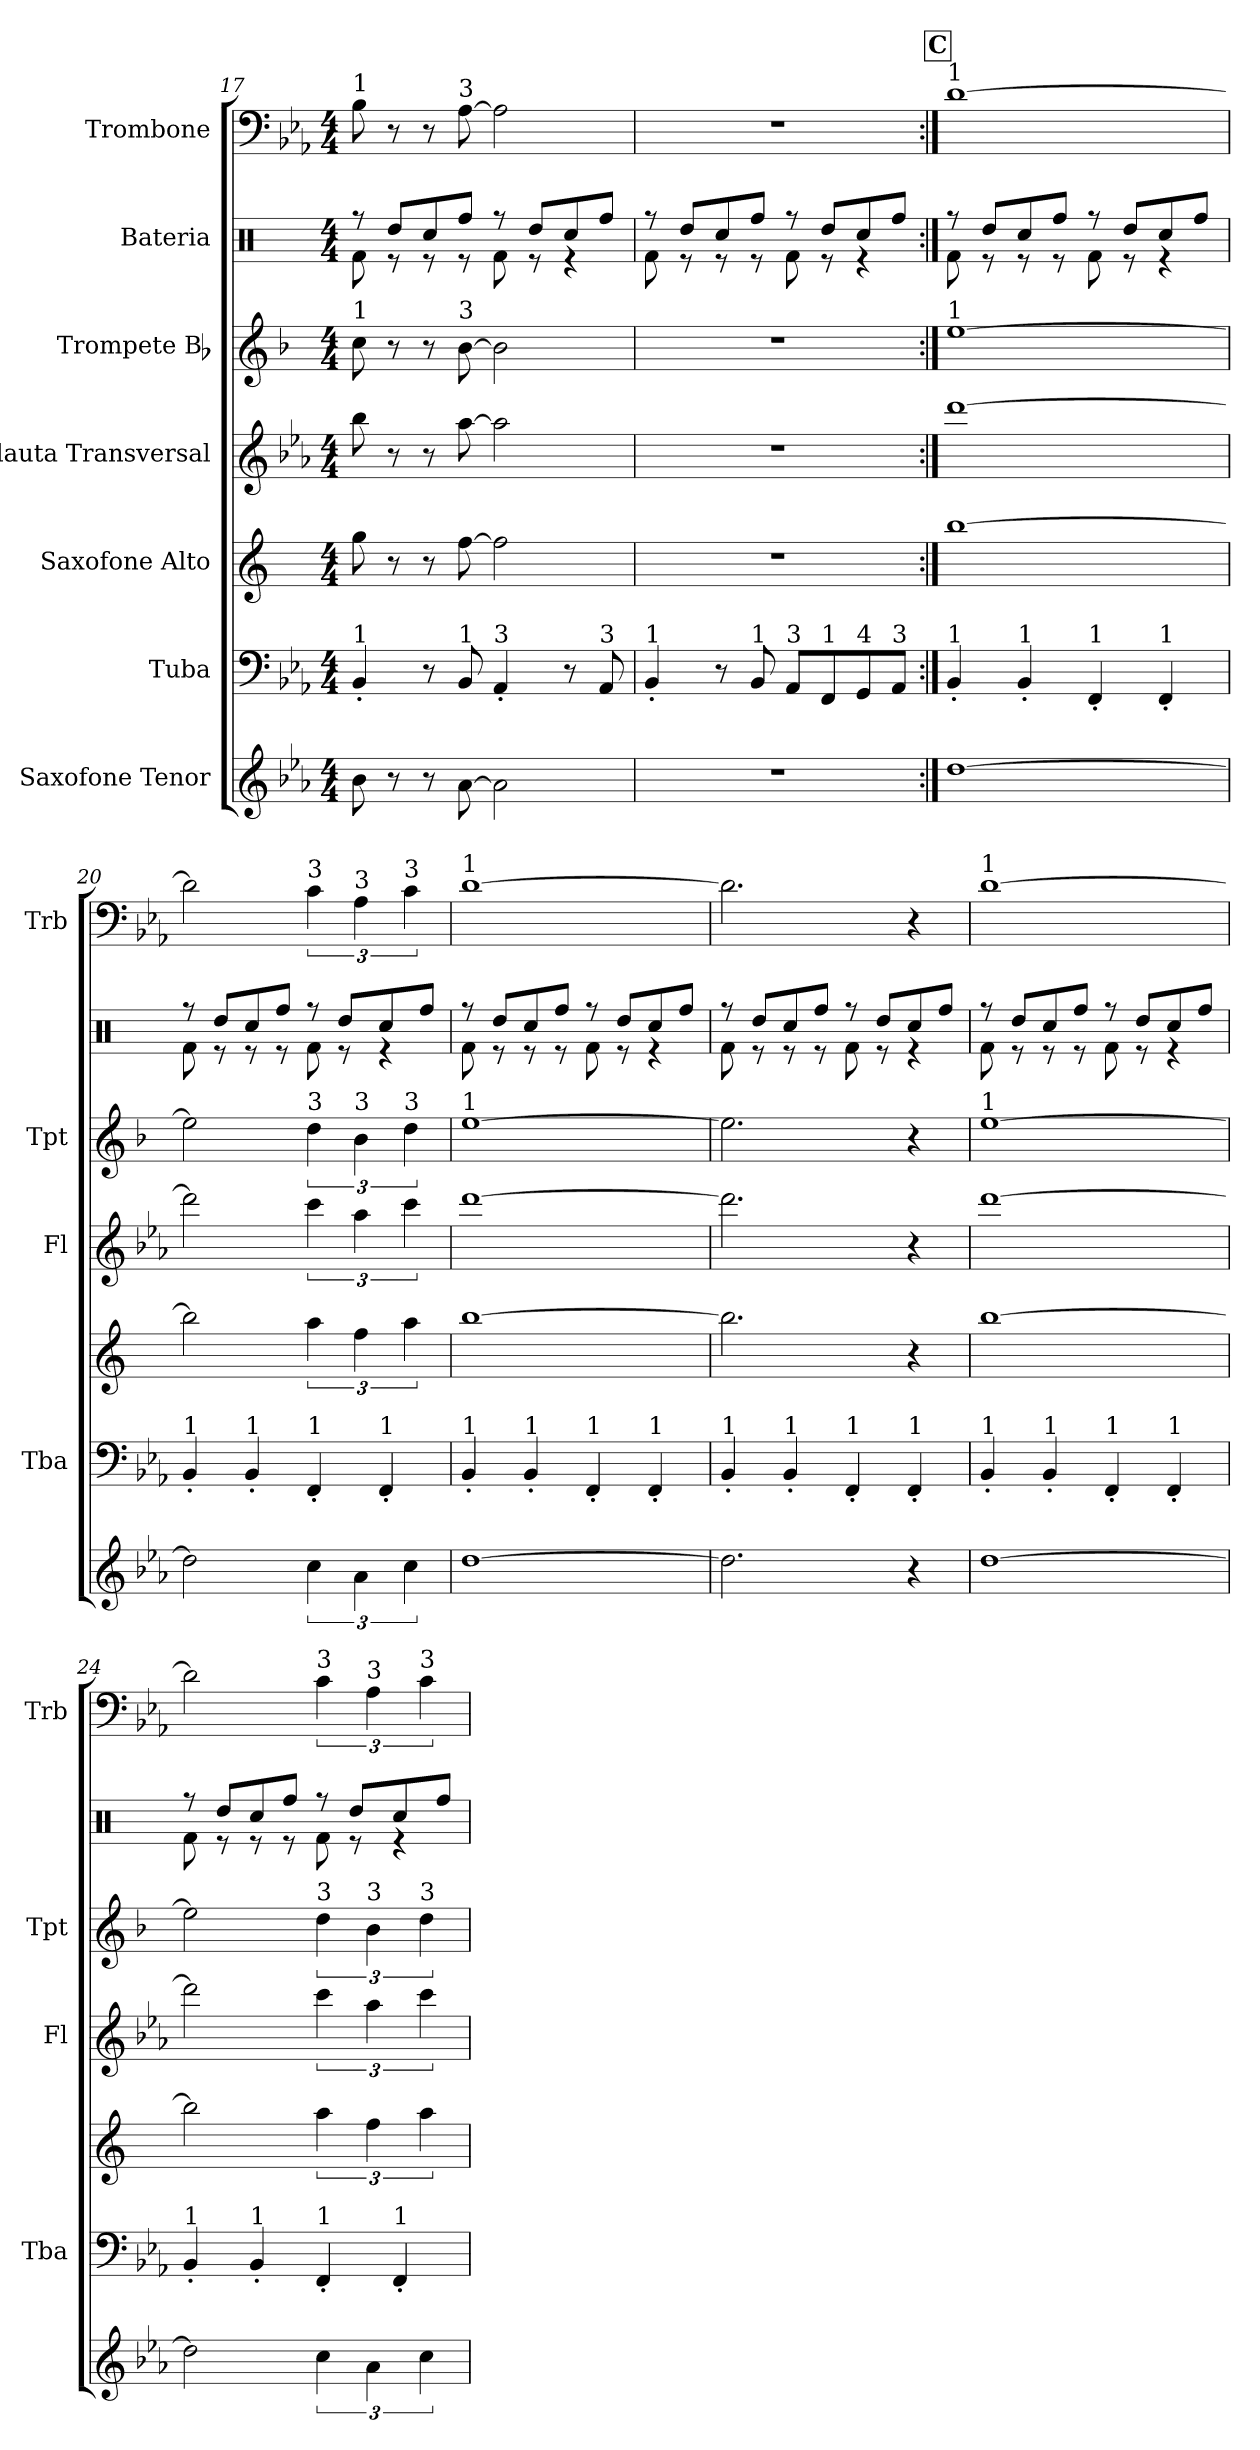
**kern	**kern	**kern	**kern	**kern	**kern	**kern
*part7	*part6	*part5	*part4	*part3	*part2	*part1
*staff7	*staff6	*staff5	*staff4	*staff3	*staff2	*staff1
*I"Saxofone Tenor	*I"Tuba	*I"Saxofone Alto	*I"Flauta Transversal	*I"Trompete Bb	*I"Bateria	*I"Trombone
*	*I'Tba	*	*I'Fl	*I'Tpt	*	*I'Trb
*clefG2	*clefF4	*clefG2	*clefG2	*clefG2	*clefX	*clefF4
*ITrd8c14	*	*ITrd5c9	*	*ITrd1c2	*	*
*k[b-e-a-]	*k[b-e-a-]	*k[b-e-a-]	*k[b-e-a-]	*k[b-e-a-]	*k[]	*k[b-e-a-]
*M4/4	*M4/4	*M4/4	*M4/4	*M4/4	*M4/4	*M4/4
=17	=17	=17	=17	=17	=17	=17
*	*	*	*	*	*^	*
!	!	!	!	!	!	!	!LO:TX:a:t=1
!	!	!	!	!LO:TX:a:t=1	!	!	!
!	!LO:TX:a:t=1	!	!	!	!	!	!
8B-\	4BB-'/	8b-\	8bb-\	8b-\	8r	8Rf\	8B-\
8r	.	8r	8r	8r	8Rdd/L	8r	8r
8r	8r	8r	8r	8r	8Rcc/	8r	8r
!	!	!	!	!	!	!	!LO:TX:a:t=3
!	!	!	!	!LO:TX:a:t=3	!	!	!
!	!LO:TX:a:t=1	!	!	!	!	!	!
[8A-\	8BB-/	[8a-\	[8aa-\	[8a-\	8Rff/J	8r	[8A-\
!	!LO:TX:a:t=3	!	!	!	!	!	!
2A-\]	4AA-'/	2a-\]	2aa-\]	2a-\]	8r	8Rf\	2A-\]
.	.	.	.	.	8Rdd/L	8r	.
.	8r	.	.	.	8Rcc/	4r	.
!	!LO:TX:a:t=3	!	!	!	!	!	!
.	8AA-/	.	.	.	8Rff/J	.	.
=18	=18	=18	=18	=18	=18	=18	=18
!	!LO:TX:a:t=1	!	!	!	!	!	!
1r	4BB-'/	1r	1r	1r	8r	8Rf\	1r
.	.	.	.	.	8Rdd/L	8r	.
.	8r	.	.	.	8Rcc/	8r	.
!	!LO:TX:a:t=1	!	!	!	!	!	!
.	8BB-/	.	.	.	8Rff/J	8r	.
!	!LO:TX:a:t=3	!	!	!	!	!	!
.	8AA-/L	.	.	.	8r	8Rf\	.
!	!LO:TX:a:t=1	!	!	!	!	!	!
.	8FF/	.	.	.	8Rdd/L	8r	.
!	!LO:TX:a:t=4	!	!	!	!	!	!
.	8GG/	.	.	.	8Rcc/	4r	.
!	!LO:TX:a:t=3	!	!	!	!	!	!
.	8AA-/J	.	.	.	8Rff/J	.	.
!!LO:PB:g=z
!!LO:REH:place=s1:a:B:fs=14:t=C
=19:|!	=19:|!	=19:|!	=19:|!	=19:|!	=19:|!	=19:|!	=19:|!
!	!	!	!	!	!	!	!LO:TX:a:t=1
!	!	!	!	!LO:TX:a:t=1	!	!	!
!	!LO:TX:a:t=1	!	!	!	!	!	!
[1d	4BB-'/	[1dd	[1ddd	[1dd	8r	8Rf\	[1d
.	.	.	.	.	8Rdd/L	8r	.
!	!LO:TX:a:t=1	!	!	!	!	!	!
.	4BB-'/	.	.	.	8Rcc/	8r	.
.	.	.	.	.	8Rff/J	8r	.
!	!LO:TX:a:t=1	!	!	!	!	!	!
.	4FF'/	.	.	.	8r	8Rf\	.
.	.	.	.	.	8Rdd/L	8r	.
!	!LO:TX:a:t=1	!	!	!	!	!	!
.	4FF'/	.	.	.	8Rcc/	4r	.
.	.	.	.	.	8Rff/J	.	.
=20	=20	=20	=20	=20	=20	=20	=20
!	!LO:TX:a:t=1	!	!	!	!	!	!
2d\]	4BB-'/	2dd\]	2ddd\]	2dd\]	8r	8Rf\	2d\]
.	.	.	.	.	8Rdd/L	8r	.
!	!LO:TX:a:t=1	!	!	!	!	!	!
.	4BB-'/	.	.	.	8Rcc/	8r	.
.	.	.	.	.	8Rff/J	8r	.
!	!	!	!	!	!	!	!LO:TX:a:t=3
!	!	!	!	!LO:TX:a:t=3	!	!	!
!	!LO:TX:a:t=1	!	!	!	!	!	!
6c\	4FF'/	6cc\	6ccc\	6cc\	8r	8Rf\	6c\
.	.	.	.	.	8Rdd/L	8r	.
!	!	!	!	!	!	!	!LO:TX:a:t=3
!	!	!	!	!LO:TX:a:t=3	!	!	!
6A-\	.	6a-\	6aa-\	6a-\	.	.	6A-\
!	!LO:TX:a:t=1	!	!	!	!	!	!
.	4FF'/	.	.	.	8Rcc/	4r	.
!	!	!	!	!	!	!	!LO:TX:a:t=3
!	!	!	!	!LO:TX:a:t=3	!	!	!
6c\	.	6cc\	6ccc\	6cc\	.	.	6c\
.	.	.	.	.	8Rff/J	.	.
=21	=21	=21	=21	=21	=21	=21	=21
!	!	!	!	!	!	!	!LO:TX:a:t=1
!	!	!	!	!LO:TX:a:t=1	!	!	!
!	!LO:TX:a:t=1	!	!	!	!	!	!
[1d	4BB-'/	[1dd	[1ddd	[1dd	8r	8Rf\	[1d
.	.	.	.	.	8Rdd/L	8r	.
!	!LO:TX:a:t=1	!	!	!	!	!	!
.	4BB-'/	.	.	.	8Rcc/	8r	.
.	.	.	.	.	8Rff/J	8r	.
!	!LO:TX:a:t=1	!	!	!	!	!	!
.	4FF'/	.	.	.	8r	8Rf\	.
.	.	.	.	.	8Rdd/L	8r	.
!	!LO:TX:a:t=1	!	!	!	!	!	!
.	4FF'/	.	.	.	8Rcc/	4r	.
.	.	.	.	.	8Rff/J	.	.
=22	=22	=22	=22	=22	=22	=22	=22
!	!LO:TX:a:t=1	!	!	!	!	!	!
2.d\]	4BB-'/	2.dd\]	2.ddd\]	2.dd\]	8r	8Rf\	2.d\]
.	.	.	.	.	8Rdd/L	8r	.
!	!LO:TX:a:t=1	!	!	!	!	!	!
.	4BB-'/	.	.	.	8Rcc/	8r	.
.	.	.	.	.	8Rff/J	8r	.
!	!LO:TX:a:t=1	!	!	!	!	!	!
.	4FF'/	.	.	.	8r	8Rf\	.
.	.	.	.	.	8Rdd/L	8r	.
!	!LO:TX:a:t=1	!	!	!	!	!	!
4r	4FF'/	4r	4r	4r	8Rcc/	4r	4r
.	.	.	.	.	8Rff/J	.	.
=23	=23	=23	=23	=23	=23	=23	=23
!	!	!	!	!	!	!	!LO:TX:a:t=1
!	!	!	!	!LO:TX:a:t=1	!	!	!
!	!LO:TX:a:t=1	!	!	!	!	!	!
[1d	4BB-'/	[1dd	[1ddd	[1dd	8r	8Rf\	[1d
.	.	.	.	.	8Rdd/L	8r	.
!	!LO:TX:a:t=1	!	!	!	!	!	!
.	4BB-'/	.	.	.	8Rcc/	8r	.
.	.	.	.	.	8Rff/J	8r	.
!	!LO:TX:a:t=1	!	!	!	!	!	!
.	4FF'/	.	.	.	8r	8Rf\	.
.	.	.	.	.	8Rdd/L	8r	.
!	!LO:TX:a:t=1	!	!	!	!	!	!
.	4FF'/	.	.	.	8Rcc/	4r	.
.	.	.	.	.	8Rff/J	.	.
!!LO:PB:g=z
=24	=24	=24	=24	=24	=24	=24	=24
!	!LO:TX:a:t=1	!	!	!	!	!	!
2d\]	4BB-'/	2dd\]	2ddd\]	2dd\]	8r	8Rf\	2d\]
.	.	.	.	.	8Rdd/L	8r	.
!	!LO:TX:a:t=1	!	!	!	!	!	!
.	4BB-'/	.	.	.	8Rcc/	8r	.
.	.	.	.	.	8Rff/J	8r	.
!	!	!	!	!	!	!	!LO:TX:a:t=3
!	!	!	!	!LO:TX:a:t=3	!	!	!
!	!LO:TX:a:t=1	!	!	!	!	!	!
6c\	4FF'/	6cc\	6ccc\	6cc\	8r	8Rf\	6c\
.	.	.	.	.	8Rdd/L	8r	.
!	!	!	!	!	!	!	!LO:TX:a:t=3
!	!	!	!	!LO:TX:a:t=3	!	!	!
6A-\	.	6a-\	6aa-\	6a-\	.	.	6A-\
!	!LO:TX:a:t=1	!	!	!	!	!	!
.	4FF'/	.	.	.	8Rcc/	4r	.
!	!	!	!	!	!	!	!LO:TX:a:t=3
!	!	!	!	!LO:TX:a:t=3	!	!	!
6c\	.	6cc\	6ccc\	6cc\	.	.	6c\
.	.	.	.	.	8Rff/J	.	.
*	*	*	*	*	*v	*v	*
=	=	=	=	=	=	=
*-	*-	*-	*-	*-	*-	*-
